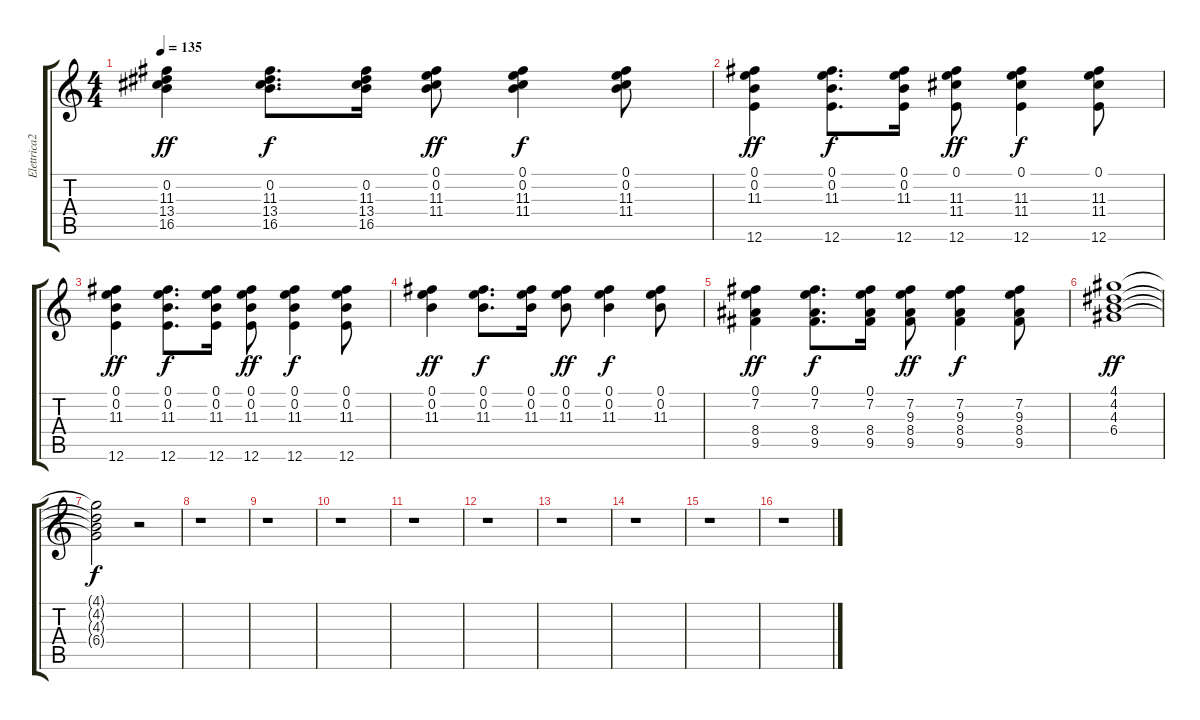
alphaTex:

\track ("Elettrica2" "Elettrica2") {instrument electricguitarclean}
\staff {score tabs}
\tuning (E4 B3 G3 D3 A2 E2) {hide}
\ts (4 4)
\tempo 135
\clef g2
\ks c
(0.2 11.3 13.4 16.5).4{dy ff} (0.2 11.3 13.4 16.5).8{d dy f} (0.2 11.3 13.4 16.5).16 (0.1 0.2 11.3 11.4).8{dy ff} (0.1 0.2 11.3 11.4).4{dy f} (0.1 0.2 11.3 11.4).8 |
(0.1 0.2 11.3 12.6).4{dy ff} (0.1 0.2 11.3 12.6).8{d dy f} (0.1 0.2 11.3 12.6).16 (0.1 11.3 11.4 12.6).8{dy ff} (0.1 11.3 11.4 12.6).4{dy f} (0.1 11.3 11.4 12.6).8 |
(0.1 0.2 11.3 12.6).4{dy ff} (0.1 0.2 11.3 12.6).8{d dy f} (0.1 0.2 11.3 12.6).16 (0.1 0.2 11.3 12.6).8{dy ff} (0.1 0.2 11.3 12.6).4{dy f} (0.1 0.2 11.3 12.6).8 |
(0.1 0.2 11.3).4{dy ff} (0.1 0.2 11.3).8{d dy f} (0.1 0.2 11.3).16 (0.1 0.2 11.3).8{dy ff} (0.1 0.2 11.3).4{dy f} (0.1 0.2 11.3).8 |
(0.1 7.2 8.4 9.5).4{dy ff} (0.1 7.2 8.4 9.5).8{d dy f} (0.1 7.2 8.4 9.5).16 (7.2 9.3 8.4 9.5).8{dy ff} (7.2 9.3 8.4 9.5).4{dy f} (7.2 9.3 8.4 9.5).8 |
(4.1 4.2 4.3 6.4).1{dy ff} |
(4.1{t} 4.2{t} 4.3{t} 6.4{t}).2{dy f} r.2 |
r.1 |
r.1 |
r.1 |
r.1 |
r.1 |
r.1 |
r.1 |
r.1 |
r.1
